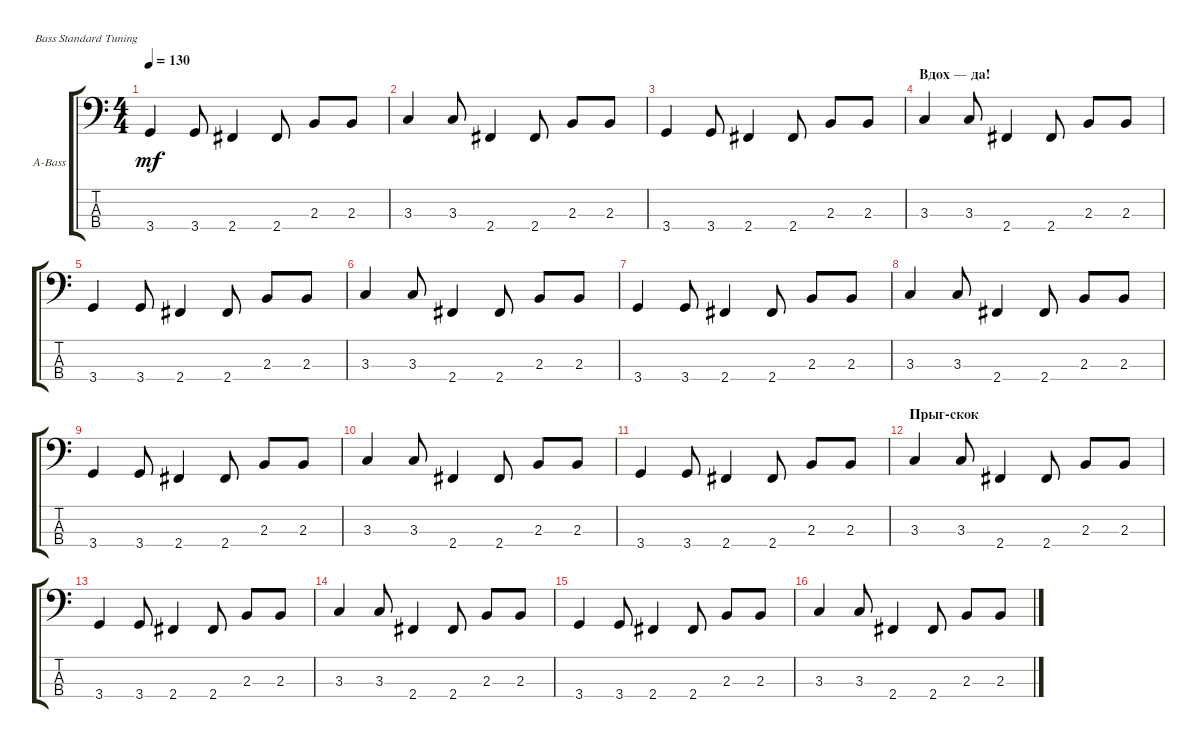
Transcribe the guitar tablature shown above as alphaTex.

\defaultSystemsLayout 4
\bracketExtendMode groupsimilarinstruments
\firstSystemTrackNameOrientation horizontal
\otherSystemsTrackNameOrientation horizontal
\track ("Acoustic Bass" "A-Bass") {instrument acousticbass}
\staff {score tabs}
\tuning (G2 D2 A1 E1)
\ts (4 4)
\tempo 130
\clef f4
\ks c
3.4.4{dy mf} 3.4.8 2.4.4 2.4.8 2.3.8 2.3.8 |
3.3.4 3.3.8 2.4.4 2.4.8 2.3.8 2.3.8 |
3.4.4 3.4.8 2.4.4 2.4.8 2.3.8 2.3.8 |
\section ("" "Вдох — да!")
3.3.4 3.3.8 2.4.4 2.4.8 2.3.8 2.3.8 |
3.4.4 3.4.8 2.4.4 2.4.8 2.3.8 2.3.8 |
3.3.4 3.3.8 2.4.4 2.4.8 2.3.8 2.3.8 |
3.4.4 3.4.8 2.4.4 2.4.8 2.3.8 2.3.8 |
3.3.4 3.3.8 2.4.4 2.4.8 2.3.8 2.3.8 |
3.4.4 3.4.8 2.4.4 2.4.8 2.3.8 2.3.8 |
3.3.4 3.3.8 2.4.4 2.4.8 2.3.8 2.3.8 |
3.4.4 3.4.8 2.4.4 2.4.8 2.3.8 2.3.8 |
\section ("" "Прыг-скок")
3.3.4 3.3.8 2.4.4 2.4.8 2.3.8 2.3.8 |
3.4.4 3.4.8 2.4.4 2.4.8 2.3.8 2.3.8 |
3.3.4 3.3.8 2.4.4 2.4.8 2.3.8 2.3.8 |
3.4.4 3.4.8 2.4.4 2.4.8 2.3.8 2.3.8 |
3.3.4 3.3.8 2.4.4 2.4.8 2.3.8 2.3.8
